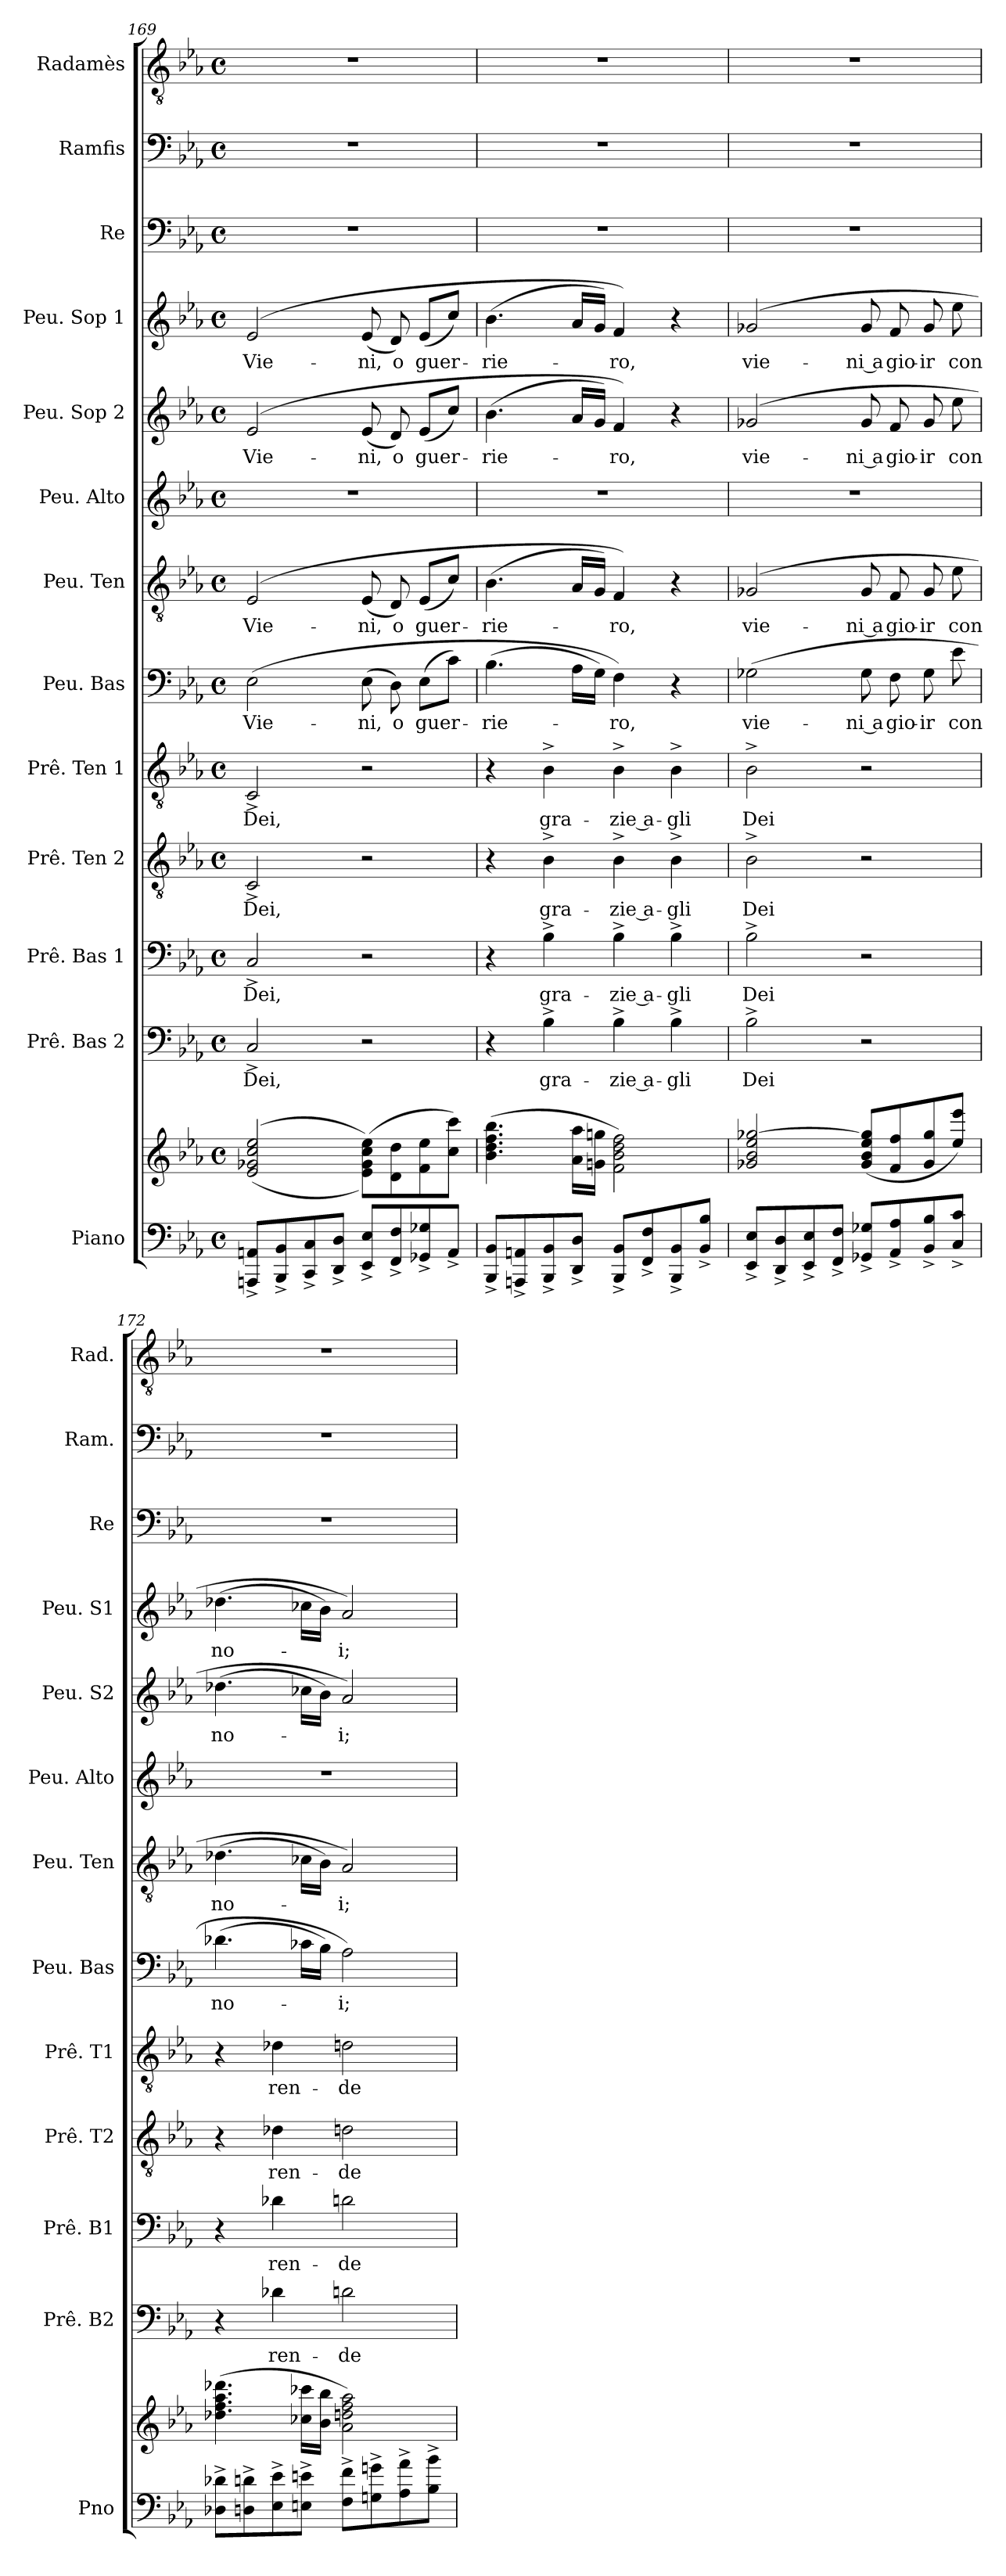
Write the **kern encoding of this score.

**kern	**kern	**kern	**text	**kern	**text	**kern	**text	**kern	**text	**kern	**text	**kern	**text	**kern	**kern	**text	**kern	**text	**kern	**kern	**kern
*part13	*part13	*part12	*part12	*part11	*part11	*part10	*part10	*part9	*part9	*part8	*part8	*part7	*part7	*part6	*part5	*part5	*part4	*part4	*part3	*part2	*part1
*staff14	*staff13	*staff12	*staff12	*staff11	*staff11	*staff10	*staff10	*staff9	*staff9	*staff8	*staff8	*staff7	*staff7	*staff6	*staff5	*staff5	*staff4	*staff4	*staff3	*staff2	*staff1
*I"Piano	*	*I"Prê. Bas 2	*	*I"Prê. Bas 1	*	*I"Prê. Ten 2	*	*I"Prê. Ten 1	*	*I"Peu. Bas	*	*I"Peu. Ten	*	*I"Peu. Alto	*I"Peu. Sop 2	*	*I"Peu. Sop 1	*	*I"Re	*I"Ramfis	*I"Radamès
*I'Pno	*	*I'Prê. B2	*	*I'Prê. B1	*	*I'Prê. T2	*	*I'Prê. T1	*	*I'Peu. Bas	*	*I'Peu. Ten	*	*I'Peu. Alto	*I'Peu. S2	*	*I'Peu. S1	*	*I'Re	*I'Ram.	*I'Rad.
!!LO:PB:g=z
*clefF4	*clefG2	*clefF4	*	*clefF4	*	*clefGv2	*	*clefGv2	*	*clefF4	*	*clefGv2	*	*clefG2	*clefG2	*	*clefG2	*	*clefF4	*clefF4	*clefGv2
*k[b-e-a-]	*k[b-e-a-]	*k[b-e-a-]	*	*k[b-e-a-]	*	*k[b-e-a-]	*	*k[b-e-a-]	*	*k[b-e-a-]	*	*k[b-e-a-]	*	*k[b-e-a-]	*k[b-e-a-]	*	*k[b-e-a-]	*	*k[b-e-a-]	*k[b-e-a-]	*k[b-e-a-]
*M4/4	*M4/4	*M4/4	*	*M4/4	*	*M4/4	*	*M4/4	*	*M4/4	*	*M4/4	*	*M4/4	*M4/4	*	*M4/4	*	*M4/4	*M4/4	*M4/4
*met(c)	*met(c)	*met(c)	*	*met(c)	*	*met(c)	*	*met(c)	*	*met(c)	*	*met(c)	*	*met(c)	*met(c)	*	*met(c)	*	*met(c)	*met(c)	*met(c)
=169	=169	=169	=169	=169	=169	=169	=169	=169	=169	=169	=169	=169	=169	=169	=169	=169	=169	=169	=169	=169	=169
!	!	!	!LO:LY:b:color=#0055FF	!	!LO:LY:b:color=#0055FF	!	!LO:LY:b:color=#0055FF	!	!LO:LY:b:color=#0055FF	!	!LO:LY:b:color=#0055FF	!	!LO:LY:b:color=#AA0000	!	!	!LO:LY:b:color=#0055FF	!	!LO:LY:b:color=#0055FF	!	!	!
8AAAn/^ 8AAn/^L	(>(>2e-/ 2g-X/ 2cc/ 2ee-/	2C^/	Dei,	2C^/	Dei,	2C^/	Dei,	2C^/	Dei,	(>2E-\	Vie-	(>2E-/	Vie-	1r	(>2e-/	Vie-	(>2e-/	Vie-	1r	1r	1r
8BBB-/^ 8BB-/^	.	.	.	.	.	.	.	.	.	.	.	.	.	.	.	.	.	.	.	.	.
8CC/^ 8C/^	.	.	.	.	.	.	.	.	.	.	.	.	.	.	.	.	.	.	.	.	.
8DD/^ 8D/^J	.	.	.	.	.	.	.	.	.	.	.	.	.	.	.	.	.	.	.	.	.
!	!	!	!	!	!	!	!	!	!	!	!LO:LY:b:color=#0055FF	!	!LO:LY:b:color=#AA0000	!	!	!LO:LY:b:color=#0055FF	!	!LO:LY:b:color=#0055FF	!	!	!
8EE-/^ 8E-/^L	(>8e-\ 8g-\ 8cc\ 8ee-\L))	2r	.	2r	.	2r	.	2r	.	(>8E-\	-ni,	(<8E-/	-ni,	.	(<8e-/	-ni,	(<8e-/	-ni,	.	.	.
!	!	!	!	!	!	!	!	!	!	!	!LO:LY:b:color=#0055FF	!	!LO:LY:b:color=#AA0000	!	!	!LO:LY:b:color=#0055FF	!	!LO:LY:b:color=#0055FF	!	!	!
8FF/^ 8F/^	8d\ 8dd\	.	.	.	.	.	.	.	.	8D\)	o	8D/)	o	.	8d/)	o	8d/)	o	.	.	.
!	!	!	!	!	!	!	!	!	!	!	!LO:LY:b:color=#0055FF	!	!LO:LY:b:color=#AA0000	!	!	!LO:LY:b:color=#0055FF	!	!LO:LY:b:color=#0055FF	!	!	!
8GG-X/^ 8G-X/^	8f\ 8ee-\	.	.	.	.	.	.	.	.	(>8E-\L	guer-	(<8E-/L	guer-	.	(<8e-/L	guer-	(<8e-/L	guer-	.	.	.
8AA^/J	8cc\ 8ccc\J)	.	.	.	.	.	.	.	.	8c\J)	.	8c/J)	.	.	8cc/J)	.	8cc/J)	.	.	.	.
=170	=170	=170	=170	=170	=170	=170	=170	=170	=170	=170	=170	=170	=170	=170	=170	=170	=170	=170	=170	=170	=170
!	!	!	!	!	!	!	!	!	!	!	!LO:LY:b:color=#0055FF	!	!LO:LY:b:color=#AA0000	!	!	!LO:LY:b:color=#0055FF	!	!LO:LY:b:color=#0055FF	!	!	!
8BBB-/^ 8BB-/^L	(>4.b-\ 4.dd\ 4.ff\ 4.bb-\	4r	.	4r	.	4r	.	4r	.	(>4.B-\	-rie-	(>4.B-\	-rie-	1r	(>4.b-\	-rie-	(>4.b-\	-rie-	1r	1r	1r
8AAAn/^ 8AAn/^	.	.	.	.	.	.	.	.	.	.	.	.	.	.	.	.	.	.	.	.	.
!	!	!	!LO:LY:b:color=#0055FF	!	!LO:LY:b:color=#0055FF	!	!LO:LY:b:color=#0055FF	!	!LO:LY:b:color=#0055FF	!	!	!	!	!	!	!	!	!	!	!	!
8BBB-/^ 8BB-/^	.	4B-^\	gra-	4B-^\	gra-	4B-^\	gra-	4B-^\	gra-	.	.	.	.	.	.	.	.	.	.	.	.
8DD/^ 8D/^J	16a-\ 16aa-\LL	.	.	.	.	.	.	.	.	16A-\LL	.	16A-/LL	.	.	16a-/LL	.	16a-/LL	.	.	.	.
.	16gn\ 16ggn\JJ	.	.	.	.	.	.	.	.	16G\JJ)	.	16G/JJ)	.	.	16g/JJ)	.	16g/JJ)	.	.	.	.
!	!	!	!LO:LY:b:color=#0055FF	!	!LO:LY:b:color=#0055FF	!	!LO:LY:b:color=#0055FF	!	!LO:LY:b:color=#0055FF	!	!LO:LY:b:color=#0055FF	!	!LO:LY:b:color=#AA0000	!	!	!LO:LY:b:color=#0055FF	!	!LO:LY:b:color=#0055FF	!	!	!
8BBB-/^ 8BB-/^L	2f\ 2b-\ 2dd\ 2ff\)	4B-^\	zie a-	4B-^\	zie a-	4B-^\	zie a-	4B-^\	zie a-	4F\)	-ro,	4F/)	-ro,	.	4f/)	-ro,	4f/)	-ro,	.	.	.
8FF/^ 8F/^	.	.	.	.	.	.	.	.	.	.	.	.	.	.	.	.	.	.	.	.	.
!	!	!	!LO:LY:b:color=#0055FF	!	!LO:LY:b:color=#0055FF	!	!LO:LY:b:color=#0055FF	!	!LO:LY:b:color=#0055FF	!	!	!	!	!	!	!	!	!	!	!	!
8BBB-/^ 8BB-/^	.	4B-^\	-gli	4B-^\	-gli	4B-^\	-gli	4B-^\	-gli	4r	.	4r	.	.	4r	.	4r	.	.	.	.
8BB-/^ 8B-/^J	.	.	.	.	.	.	.	.	.	.	.	.	.	.	.	.	.	.	.	.	.
=171	=171	=171	=171	=171	=171	=171	=171	=171	=171	=171	=171	=171	=171	=171	=171	=171	=171	=171	=171	=171	=171
!	!	!	!LO:LY:b:color=#0055FF	!	!LO:LY:b:color=#0055FF	!	!LO:LY:b:color=#0055FF	!	!LO:LY:b:color=#0055FF	!	!LO:LY:b:color=#0055FF	!	!LO:LY:b:color=#AA0000	!	!	!LO:LY:b:color=#0055FF	!	!LO:LY:b:color=#0055FF	!	!	!
8EE-/^ 8E-/^L	2g-X/ 2b-/ 2ee-/ [2gg-X/	2B-^\	Dei	2B-^\	Dei	2B-^\	Dei	2B-^\	Dei	(>2G-X\	vie-	(>2G-X/	vie-	1r	(>2g-X/	vie-	(>2g-X/	vie-	1r	1r	1r
8DD/^ 8D/^	.	.	.	.	.	.	.	.	.	.	.	.	.	.	.	.	.	.	.	.	.
8EE-/^ 8E-/^	.	.	.	.	.	.	.	.	.	.	.	.	.	.	.	.	.	.	.	.	.
8FF/^ 8F/^J	.	.	.	.	.	.	.	.	.	.	.	.	.	.	.	.	.	.	.	.	.
!	!	!	!	!	!	!	!	!	!	!	!LO:LY:b:color=#0055FF	!	!LO:LY:b:color=#AA0000	!	!	!LO:LY:b:color=#0055FF	!	!LO:LY:b:color=#0055FF	!	!	!
8GG-X/^ 8G-X/^L	(<8g-/ 8b-/ 8ee-/ 8gg-/]L	2r	.	2r	.	2r	.	2r	.	8G-\	-ni a	8G-/	-ni a	.	8g-/	-ni a	8g-/	-ni a	.	.	.
!	!	!	!	!	!	!	!	!	!	!	!LO:LY:b:color=#0055FF	!	!LO:LY:b:color=#AA0000	!	!	!LO:LY:b:color=#0055FF	!	!LO:LY:b:color=#0055FF	!	!	!
8AA-/^ 8A-/^	8f/ 8ff/	.	.	.	.	.	.	.	.	8F\	gio-	8F/	gio-	.	8f/	gio-	8f/	gio-	.	.	.
!	!	!	!	!	!	!	!	!	!	!	!LO:LY:b:color=#0055FF	!	!LO:LY:b:color=#AA0000	!	!	!LO:LY:b:color=#0055FF	!	!LO:LY:b:color=#0055FF	!	!	!
8BB-/^ 8B-/^	8g-/ 8gg-/	.	.	.	.	.	.	.	.	8G-\	-ir	8G-/	-ir	.	8g-/	-ir	8g-/	-ir	.	.	.
!	!	!	!	!	!	!	!	!	!	!	!LO:LY:b:color=#0055FF	!	!LO:LY:b:color=#AA0000	!	!	!LO:LY:b:color=#0055FF	!	!LO:LY:b:color=#0055FF	!	!	!
8C/^ 8c/^J	8ee-/ 8eee-/J)	.	.	.	.	.	.	.	.	8e-\	con	8e-\	con	.	8ee-\	con	8ee-\	con	.	.	.
=172	=172	=172	=172	=172	=172	=172	=172	=172	=172	=172	=172	=172	=172	=172	=172	=172	=172	=172	=172	=172	=172
!	!	!	!	!	!	!	!	!	!	!	!LO:LY:b:color=#0055FF	!	!LO:LY:b:color=#AA0000	!	!	!LO:LY:b:color=#0055FF	!	!LO:LY:b:color=#0055FF	!	!	!
8D-X\^ 8d-X\^L	(>4.dd-X\ 4.ff\ 4.aa-\ 4.ddd-X\	4r	.	4r	.	4r	.	4r	.	(>4.d-X\	no-	(>4.d-X\	no-	1r	(>4.dd-X\	no-	(>4.dd-X\	no-	1r	1r	1r
8Dn\^ 8dn\^	.	.	.	.	.	.	.	.	.	.	.	.	.	.	.	.	.	.	.	.	.
!	!	!	!LO:LY:b:color=#0055FF	!	!LO:LY:b:color=#0055FF	!	!LO:LY:b:color=#0055FF	!	!LO:LY:b:color=#0055FF	!	!	!	!	!	!	!	!	!	!	!	!
8E-\^ 8e-\^	.	4d-X\	ren-	4d-X\	ren-	4d-X\	ren-	4d-X\	ren-	.	.	.	.	.	.	.	.	.	.	.	.
8En\^ 8en\^J	16cc-X\ 16ccc-X\LL	.	.	.	.	.	.	.	.	16c-X\LL	.	16c-X\LL	.	.	16cc-X\LL	.	16cc-X\LL	.	.	.	.
.	16b-\ 16bb-\JJ	.	.	.	.	.	.	.	.	16B-\JJ)	.	16B-\JJ)	.	.	16b-\JJ)	.	16b-\JJ)	.	.	.	.
!	!	!	!LO:LY:b:color=#0055FF	!	!LO:LY:b:color=#0055FF	!	!LO:LY:b:color=#0055FF	!	!LO:LY:b:color=#0055FF	!	!LO:LY:b:color=#0055FF	!	!LO:LY:b:color=#AA0000	!	!	!LO:LY:b:color=#0055FF	!	!LO:LY:b:color=#0055FF	!	!	!
8F\^ 8f\^L	2a-\ 2ddn\ 2ff\ 2aa-\)	2dn\	-de-	2dn\	-de-	2dn\	-de-	2dn\	-de-	2A-\)	-i;	2A-/)	-i;	.	2a-/)	-i;	2a-/)	-i;	.	.	.
8Gn\^ 8gn\^	.	.	.	.	.	.	.	.	.	.	.	.	.	.	.	.	.	.	.	.	.
8A-\^ 8a-\^	.	.	.	.	.	.	.	.	.	.	.	.	.	.	.	.	.	.	.	.	.
8B-\^ 8b-\^J	.	.	.	.	.	.	.	.	.	.	.	.	.	.	.	.	.	.	.	.	.
=	=	=	=	=	=	=	=	=	=	=	=	=	=	=	=	=	=	=	=	=	=
*-	*-	*-	*-	*-	*-	*-	*-	*-	*-	*-	*-	*-	*-	*-	*-	*-	*-	*-	*-	*-	*-
